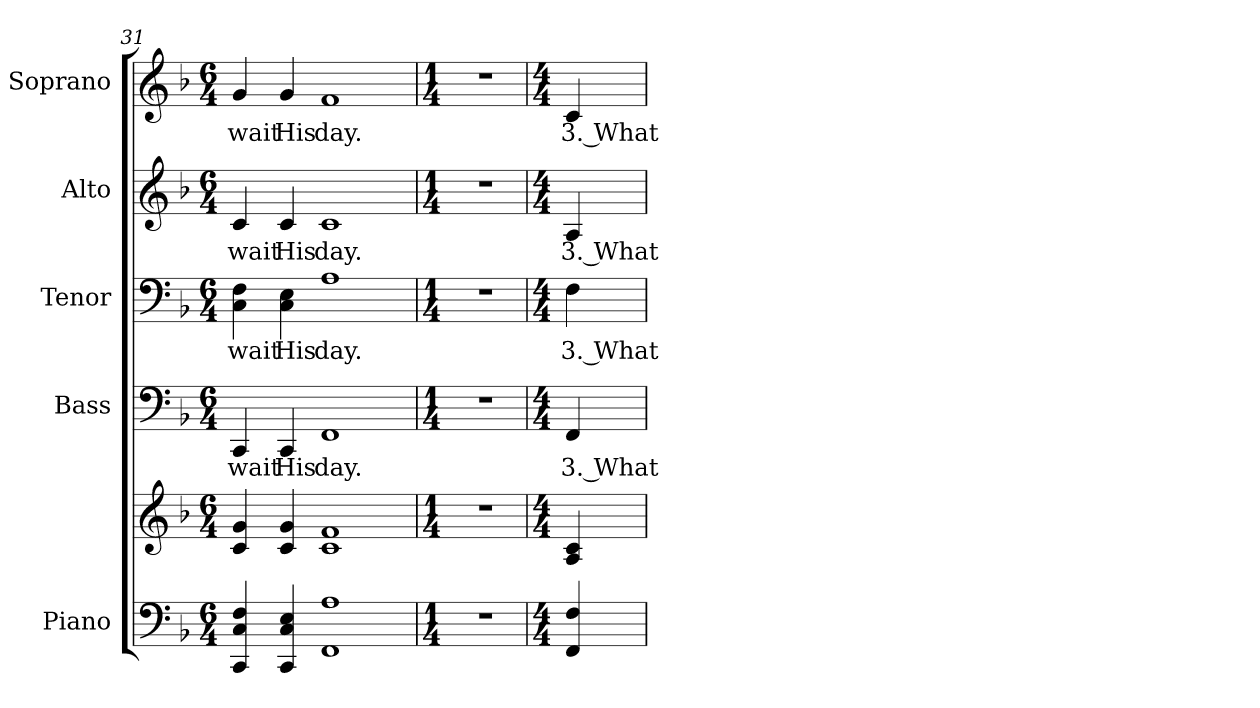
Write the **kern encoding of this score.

**kern	**kern	**kern	**text	**kern	**text	**kern	**text	**kern	**text
*part5	*part5	*part4	*part4	*part3	*part3	*part2	*part2	*part1	*part1
*staff6	*staff5	*staff4	*staff4	*staff3	*staff3	*staff2	*staff2	*staff1	*staff1
*I"Piano	*	*I"Bass	*	*I"Tenor	*	*I"Alto	*	*I"Soprano	*
*I'Pno.	*	*I'B.	*	*I'T.	*	*I'A.	*	*I'S.	*
*clefF4	*clefG2	*clefF4	*	*clefF4	*	*clefG2	*	*clefG2	*
*k[b-]	*k[b-]	*k[b-]	*	*k[b-]	*	*k[b-]	*	*k[b-]	*
*F:	*F:	*F:	*	*F:	*	*F:	*	*F:	*
*M6/4	*M6/4	*M6/4	*	*M6/4	*	*M6/4	*	*M6/4	*
=31	=31	=31	=31	=31	=31	=31	=31	=31	=31
!	!	!	!LO:LY:b:color=#000000	!	!	!	!	!	!
!	!	!	!	!	!LO:LY:b:color=#000000	!	!	!	!
!	!	!	!	!	!	!	!LO:LY:b:color=#000000	!	!
!	!	!	!	!	!	!	!	!	!LO:LY:b:color=#000000
4CCi/ 4Ci 4Fi	4ci/ 4gi	4CCi/	wait	4Ci\ 4Fi	wait	4ci/	wait	4gi/	wait
!	!	!	!LO:LY:b:color=#000000	!	!	!	!	!	!
!	!	!	!	!	!LO:LY:b:color=#000000	!	!	!	!
!	!	!	!	!	!	!	!LO:LY:b:color=#000000	!	!
!	!	!	!	!	!	!	!	!	!LO:LY:b:color=#000000
4CCi/ 4Ci 4Ei	4ci/ 4gi	4CCi/	His	4Ci\ 4Ei	His	4ci/	His	4gi/	His
!	!	!	!LO:LY:b:color=#000000	!	!	!	!	!	!
!	!	!	!	!	!LO:LY:b:color=#000000	!	!	!	!
!	!	!	!	!	!	!	!LO:LY:b:color=#000000	!	!
!	!	!	!	!	!	!	!	!	!LO:LY:b:color=#000000
1FFi 1Ai	1ci 1fi	1FFi	day.	1Ai	day.	1ci	day.	1fi	day.
!!LO:PB:g=z
=32	=32	=32	=32	=32	=32	=32	=32	=32	=32
*M1/4	*M1/4	*M1/4	*	*M1/4	*	*M1/4	*	*M1/4	*
!LO:N:vis=1	!LO:N:vis=1	!LO:N:vis=1	!	!LO:N:vis=1	!	!LO:N:vis=1	!	!LO:N:vis=1	!
4r	4r	4r	.	4r	.	4r	.	4r	.
=33	=33	=33	=33	=33	=33	=33	=33	=33	=33
*M4/4	*M4/4	*M4/4	*	*M4/4	*	*M4/4	*	*M4/4	*
!	!	!	!LO:LY:b:color=#000000	!	!	!	!	!	!
!	!	!	!	!	!LO:LY:b:color=#000000	!	!	!	!
!	!	!	!	!	!	!	!LO:LY:b:color=#000000	!	!
!	!	!	!	!	!	!	!	!	!LO:LY:b:color=#000000
4FFi/ 4Fi	4Ai/ 4ci	4FFi/	3. What	4Fi\	3. What	4Ai/	3. What	4ci/	3. What
=	=	=	=	=	=	=	=	=	=
*-	*-	*-	*-	*-	*-	*-	*-	*-	*-
